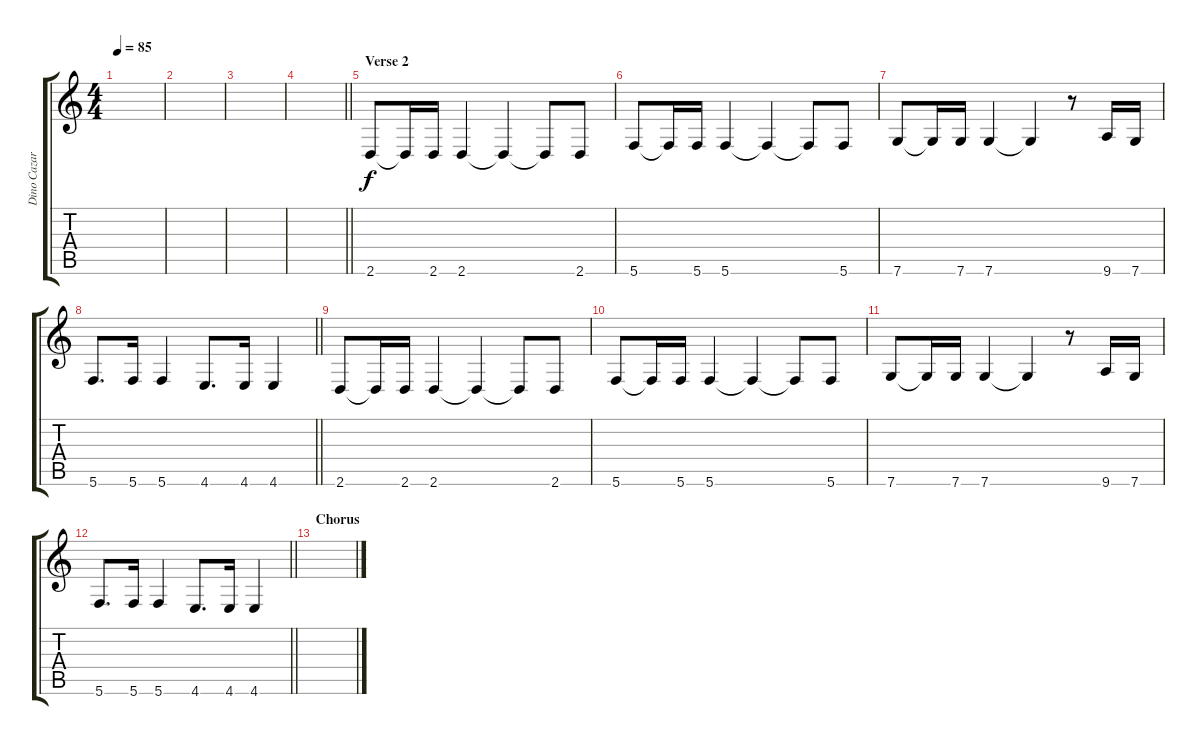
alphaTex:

\track ("Dino Cazares (Clean)" "Dino Cazar") {instrument electricguitarjazz}
\staff {score tabs}
\tuning (D4 A3 F3 C3 G2 C2) {hide}
\ts (4 4)
\tempo 85
\clef g2
\ks c
|
|
|
\barLineRight lightlight
|
\section ("" "Verse 2")
2.6.8 2.6{t}.16 2.6.16 2.6.4 2.6{t}.4 2.6{t}.8 2.6.8 |
5.6.8 5.6{t}.16 5.6.16 5.6.4 5.6{t}.4 5.6{t}.8 5.6.8 |
7.6.8 7.6{t}.16 7.6.16 7.6.4 7.6{t}.4 r.8 9.6.16 7.6.16 |
\barLineRight lightlight
5.6.8{d} 5.6.16 5.6.4 4.6.8{d} 4.6.16 4.6.4 |
2.6.8 2.6{t}.16 2.6.16 2.6.4 2.6{t}.4 2.6{t}.8 2.6.8 |
5.6.8 5.6{t}.16 5.6.16 5.6.4 5.6{t}.4 5.6{t}.8 5.6.8 |
7.6.8 7.6{t}.16 7.6.16 7.6.4 7.6{t}.4 r.8 9.6.16 7.6.16 |
\barLineRight lightlight
5.6.8{d} 5.6.16 5.6.4 4.6.8{d} 4.6.16 4.6.4 |
\section ("" "Chorus")
